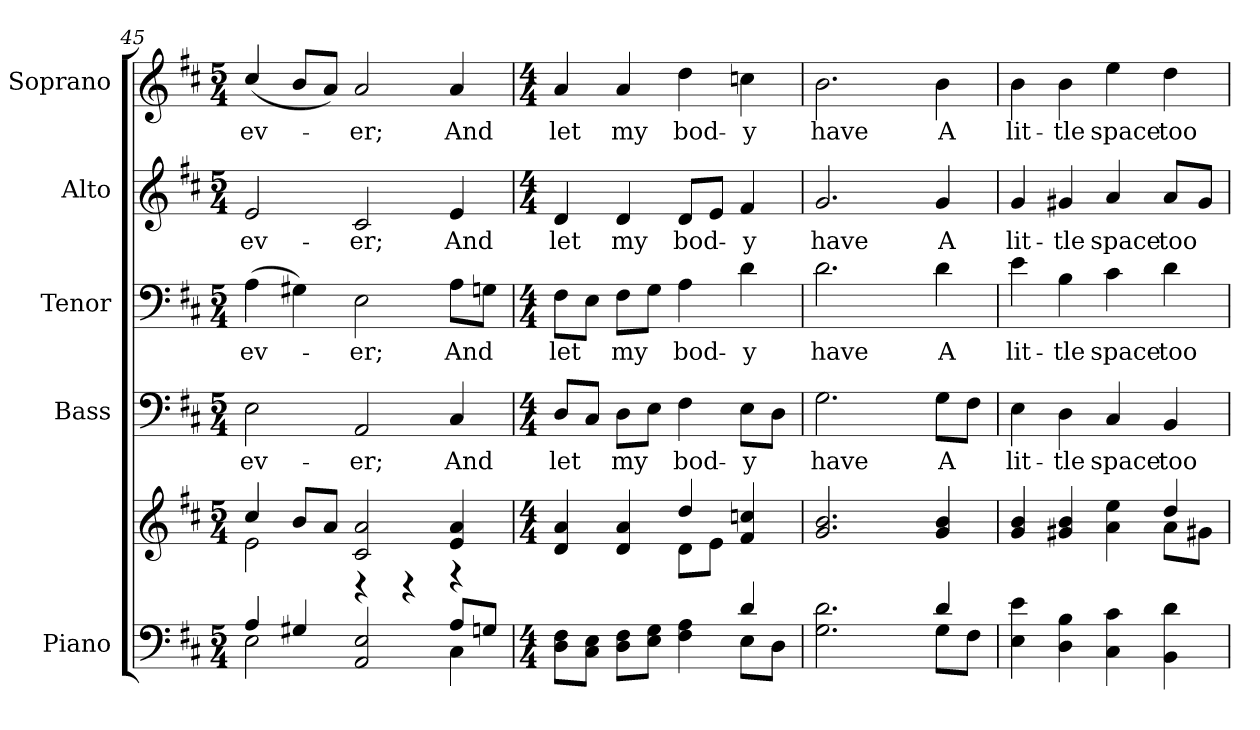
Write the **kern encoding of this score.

**kern	**kern	**kern	**text	**kern	**text	**kern	**text	**kern	**text
*part5	*part5	*part4	*part4	*part3	*part3	*part2	*part2	*part1	*part1
*staff6	*staff5	*staff4	*staff4	*staff3	*staff3	*staff2	*staff2	*staff1	*staff1
*I"Piano	*	*I"Bass	*	*I"Tenor	*	*I"Alto	*	*I"Soprano	*
*I'Pno.	*	*I'B.	*	*I'T.	*	*I'A.	*	*I'S.	*
!!LO:PB:g=z
*clefF4	*clefG2	*clefF4	*	*clefF4	*	*clefG2	*	*clefG2	*
*k[f#c#]	*k[f#c#]	*k[f#c#]	*	*k[f#c#]	*	*k[f#c#]	*	*k[f#c#]	*
*D:	*D:	*D:	*	*D:	*	*D:	*	*D:	*
*M5/4	*M5/4	*M5/4	*	*M5/4	*	*M5/4	*	*M5/4	*
=45	=45	=45	=45	=45	=45	=45	=45	=45	=45
*^	*^	*	*	*	*	*	*	*	*
!	!	!	!	!	!LO:LY:b:color=#000000	!	!	!	!	!	!
!	!	!	!	!	!	!	!LO:LY:b:color=#000000	!	!	!	!
!	!	!	!	!	!	!	!	!	!LO:LY:b:color=#000000	!	!
!	!	!	!	!	!	!	!	!	!	!	!LO:LY:b:color=#000000
4Ai/	2Ei\	4cc#i/	2ei\	2Ei\	ev-	(4Ai\	ev-	2ei/	ev-	(4cc#i/	ev-
4G#Xi/	.	8bi/L	.	.	.	4G#Xi\)	.	.	.	8bi/L	.
.	.	8ai/J	.	.	.	.	.	.	.	8ai/J)	.
!	!	!	!	!	!LO:LY:b:color=#000000	!	!	!	!	!	!
!	!	!	!	!	!	!	!LO:LY:b:color=#000000	!	!	!	!
!	!	!	!	!	!	!	!	!	!LO:LY:b:color=#000000	!	!
!	!	!	!	!	!	!	!	!	!	!	!LO:LY:b:color=#000000
2AAi/ 2Ei	2ryy	2c#i/ 2ai	4r	2AAi/	-er;	2Ei\	-er;	2c#i/	-er;	2ai/	-er;
.	.	.	4r	.	.	.	.	.	.	.	.
!	!	!	!	!	!LO:LY:b:color=#000000	!	!	!	!	!	!
!	!	!	!	!	!	!	!LO:LY:b:color=#000000	!	!	!	!
!	!	!	!	!	!	!	!	!	!LO:LY:b:color=#000000	!	!
!	!	!	!	!	!	!	!	!	!	!	!LO:LY:b:color=#000000
8Ai/L	4C#i\	4ei/ 4ai	4r	4C#i/	And	8Ai\L	And	4ei/	And	4ai/	And
8Gni/J	.	.	.	.	.	8Gni\J	.	.	.	.	.
=46	=46	=46	=46	=46	=46	=46	=46	=46	=46	=46	=46
*M4/4	*	*M4/4	*	*M4/4	*	*M4/4	*	*M4/4	*	*M4/4	*
!	!	!	!	!	!LO:LY:b:color=#000000	!	!	!	!	!	!
!	!	!	!	!	!	!	!LO:LY:b:color=#000000	!	!	!	!
!	!	!	!	!	!	!	!	!	!LO:LY:b:color=#000000	!	!
!	!	!	!	!	!	!	!	!	!	!	!LO:LY:b:color=#000000
8Di\ 8F#iL	2ryy	4di/ 4ai	2ryy	8Di/L	let	8F#i\L	let	4di/	let	4ai/	let
8C#i\ 8EiJ	.	.	.	8C#i/J	.	8Ei\J	.	.	.	.	.
!	!	!	!	!	!LO:LY:b:color=#000000	!	!	!	!	!	!
!	!	!	!	!	!	!	!LO:LY:b:color=#000000	!	!	!	!
!	!	!	!	!	!	!	!	!	!LO:LY:b:color=#000000	!	!
!	!	!	!	!	!	!	!	!	!	!	!LO:LY:b:color=#000000
8Di\ 8F#iL	.	4di/ 4ai	.	8Di\L	my	8F#i\L	my	4di/	my	4ai/	my
8Ei\ 8GiJ	.	.	.	8Ei\J	.	8Gi\J	.	.	.	.	.
!	!	!	!	!	!LO:LY:b:color=#000000	!	!	!	!	!	!
!	!	!	!	!	!	!	!LO:LY:b:color=#000000	!	!	!	!
!	!	!	!	!	!	!	!	!	!LO:LY:b:color=#000000	!	!
!	!	!	!	!	!	!	!	!	!	!	!LO:LY:b:color=#000000
4F#i\ 4Ai	4ryy	4ddi/	8di\L	4F#i\	bod-	4Ai\	bod-	8di/L	bod-	4ddi\	bod-
.	.	.	8ei\J	.	.	.	.	8ei/J	.	.	.
!	!	!	!	!	!LO:LY:b:color=#000000	!	!	!	!	!	!
!	!	!	!	!	!	!	!LO:LY:b:color=#000000	!	!	!	!
!	!	!	!	!	!	!	!	!	!LO:LY:b:color=#000000	!	!
!	!	!	!	!	!	!	!	!	!	!	!LO:LY:b:color=#000000
4di/	8Ei\L	4f#i/ 4ccni	4ryy	8Ei\L	-y	4di\	-y	4f#i/	-y	4ccni\	-y
.	8Di\J	.	.	8Di\J	.	.	.	.	.	.	.
*	*	*v	*v	*	*	*	*	*	*	*	*
!!LO:PB:g=z
=47	=47	=47	=47	=47	=47	=47	=47	=47	=47	=47
!	!	!	!	!LO:LY:b:color=#000000	!	!	!	!	!	!
!	!	!	!	!	!	!LO:LY:b:color=#000000	!	!	!	!
!	!	!	!	!	!	!	!	!LO:LY:b:color=#000000	!	!
!	!	!	!	!	!	!	!	!	!	!LO:LY:b:color=#000000
2.Gi\ 2.di	2ryy	2.gi/ 2.bi	2.Gi\	have	2.di\	have	2.gi/	have	2.bi\	have
.	4ryy	.	.	.	.	.	.	.	.	.
!	!	!	!	!LO:LY:b:color=#000000	!	!	!	!	!	!
!	!	!	!	!	!	!LO:LY:b:color=#000000	!	!	!	!
!	!	!	!	!	!	!	!	!LO:LY:b:color=#000000	!	!
!	!	!	!	!	!	!	!	!	!	!LO:LY:b:color=#000000
4di/	8Gi\L	4gi/ 4bi	8Gi\L	A	4di\	A	4gi/	A	4bi\	A
.	8F#i\J	.	8F#i\J	.	.	.	.	.	.	.
*v	*v	*	*	*	*	*	*	*	*	*
=48	=48	=48	=48	=48	=48	=48	=48	=48	=48
*	*^	*	*	*	*	*	*	*	*
*^	*	*	*	*	*	*	*	*	*	*
!	!	!	!	!	!LO:LY:b:color=#000000	!	!	!	!	!	!
*v	*v	*	*	*	*	*	*	*	*	*	*
*^	*	*	*	*	*	*	*	*	*	*
!	!	!	!	!	!	!	!LO:LY:b:color=#000000	!	!	!	!
*v	*v	*	*	*	*	*	*	*	*	*	*
*^	*	*	*	*	*	*	*	*	*	*
!	!	!	!	!	!	!	!	!	!LO:LY:b:color=#000000	!	!
*v	*v	*	*	*	*	*	*	*	*	*	*
*^	*	*	*	*	*	*	*	*	*	*
!	!	!	!	!	!	!	!	!	!	!	!LO:LY:b:color=#000000
*v	*v	*	*	*	*	*	*	*	*	*	*
4Ei\ 4ei	4gi/ 4bi	2ryy	4Ei\	lit-	4ei\	lit-	4gi/	lit-	4bi\	lit-
!	!	!	!	!LO:LY:b:color=#000000	!	!	!	!	!	!
!	!	!	!	!	!	!LO:LY:b:color=#000000	!	!	!	!
!	!	!	!	!	!	!	!	!LO:LY:b:color=#000000	!	!
!	!	!	!	!	!	!	!	!	!	!LO:LY:b:color=#000000
4Di\ 4Bi	4g#Xi/ 4bi	.	4Di\	-tle	4Bi\	-tle	4g#Xi/	-tle	4bi\	-tle
!	!	!	!	!LO:LY:b:color=#000000	!	!	!	!	!	!
!	!	!	!	!	!	!LO:LY:b:color=#000000	!	!	!	!
!	!	!	!	!	!	!	!	!LO:LY:b:color=#000000	!	!
!	!	!	!	!	!	!	!	!	!	!LO:LY:b:color=#000000
4C#i\ 4c#i	4ai\ 4eei	4ryy	4C#i/	space	4c#i\	space	4ai/	space	4eei\	space
!	!	!	!	!LO:LY:b:color=#000000	!	!	!	!	!	!
!	!	!	!	!	!	!LO:LY:b:color=#000000	!	!	!	!
!	!	!	!	!	!	!	!	!LO:LY:b:color=#000000	!	!
!	!	!	!	!	!	!	!	!	!	!LO:LY:b:color=#000000
4BBi\ 4di	4ddi/	8ai\L	4BBi/	too	4di\	too	8ai/L	too	4ddi\	too
.	.	8g#Xi\J	.	.	.	.	8g#i/J	.	.	.
*	*v	*v	*	*	*	*	*	*	*	*
=	=	=	=	=	=	=	=	=	=
*-	*-	*-	*-	*-	*-	*-	*-	*-	*-
